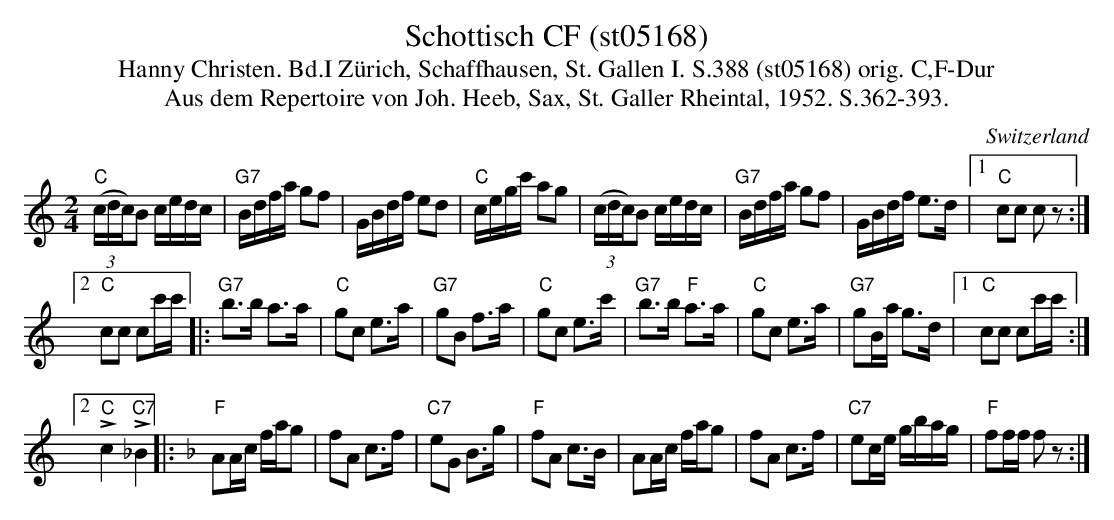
X:1
T: Schottisch CF (st05168)
T:Hanny Christen. Bd.I Zürich, Schaffhausen, St. Gallen I. S.388 (st05168) orig. C,F-Dur
T: Aus dem Repertoire von Joh. Heeb, Sax, St. Galler Rheintal, 1952. S.362-393.
M:2/4
L:1/16
O:Switzerland
K:C major
"C"((3cdc)B2 cedc | "G7"Bdfa g2f2 | GBdf e2d2 | "C"cegc'  a2g2 | ((3cdc)B2 cedc | "G7"Bdfa g2f2 | GBdf e3d |1 "C"c2c2 c2z2 :|2
"C"c2c2 c2c'c' |: [L:1/8] "G7"b>b a>a | "C"gc e>a | "G7"gB f>a | "C"gc e>c' | "G7"b>b "F"a>a | "C"gc e>a | "G7"gB/a/ g>d |1 "C"cc cc'/c'/ :|2
"C"!>!c2"C7"!>!_B2 |: [K:F] "F"AA/c/ f/a/g | fA  c>f | "C7"eG B>g | "F"fA c>B | AA/c/ f/a/g | fA  c>f | "C7"ec/e/ g/b/a/g/ | "F"ff/f/ fz :|
